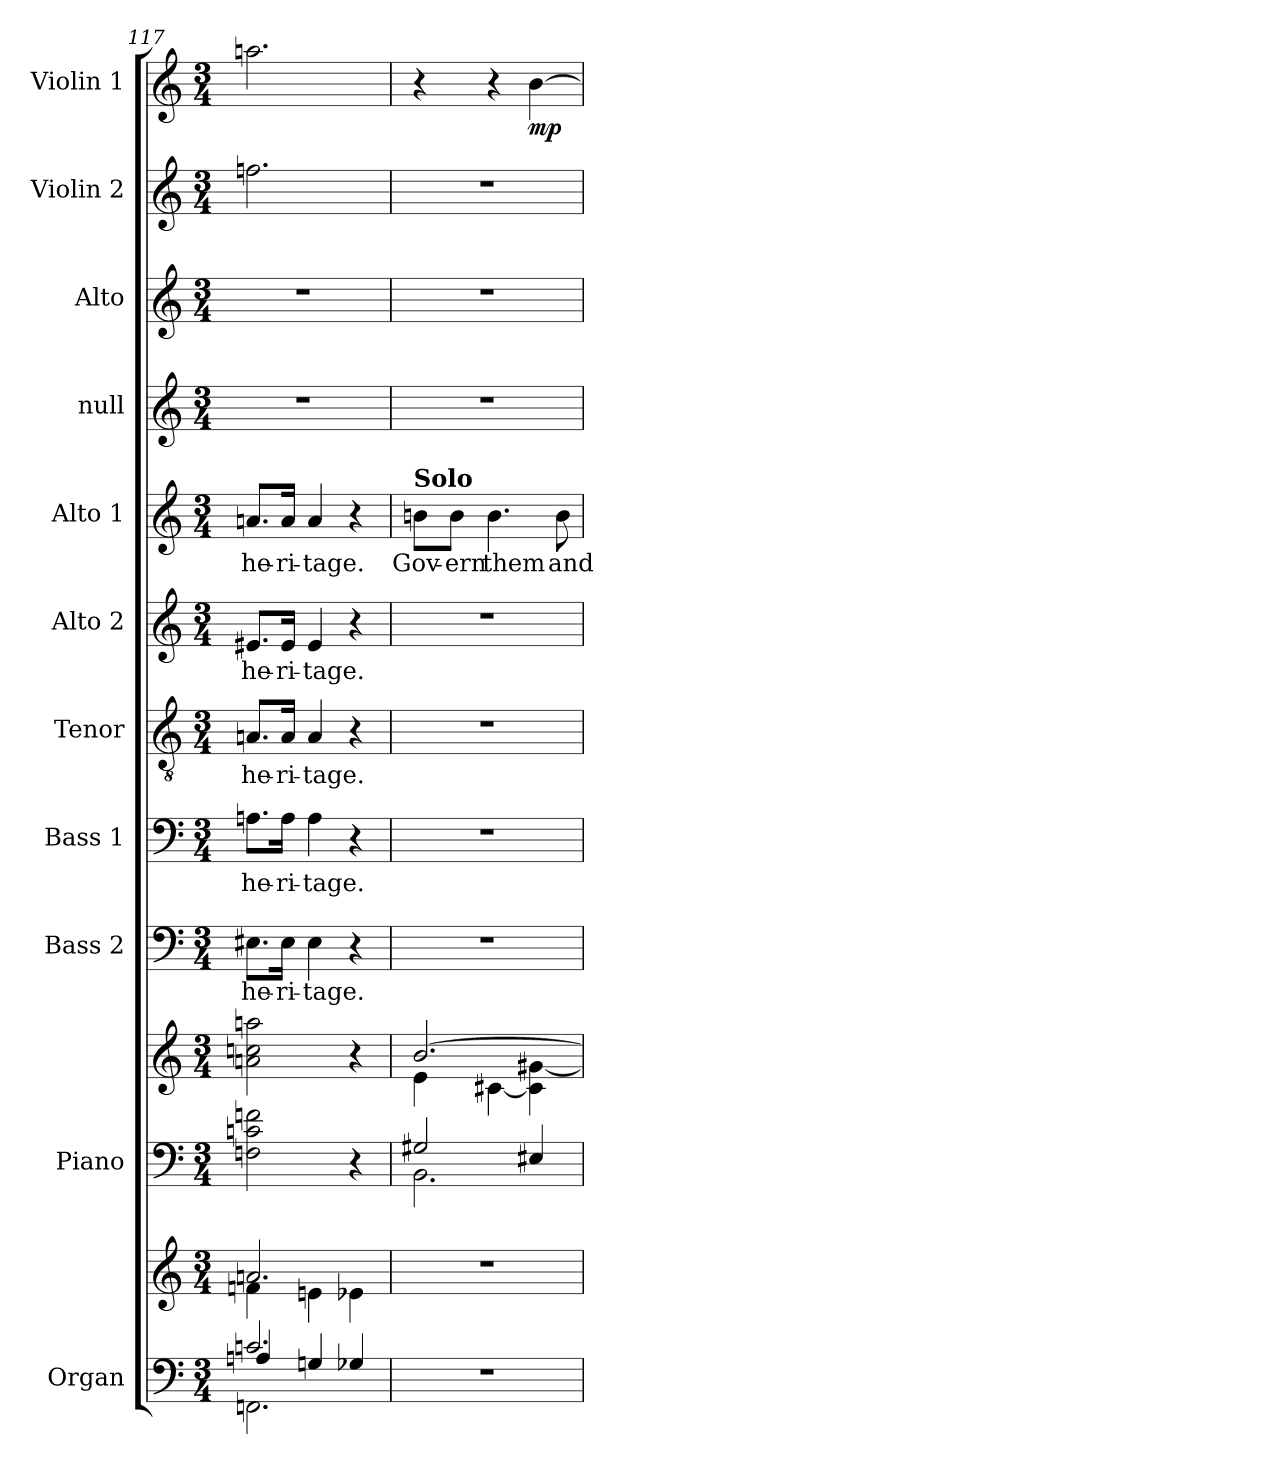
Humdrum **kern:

**kern	**kern	**kern	**kern	**kern	**text	**kern	**text	**kern	**text	**kern	**text	**kern	**text	**kern	**kern	**kern	**kern	**dynam
*part11	*part11	*part10	*part10	*part9	*part9	*part8	*part8	*part7	*part7	*part6	*part6	*part5	*part5	*part4	*part3	*part2	*part1	*part1
*staff13	*staff12	*staff11	*staff10	*staff9	*staff9	*staff8	*staff8	*staff7	*staff7	*staff6	*staff6	*staff5	*staff5	*staff4	*staff3	*staff2	*staff1	*staff1
*I"Organ	*	*I"Piano	*	*I"Bass 2	*	*I"Bass 1	*	*I"Tenor	*	*I"Alto 2	*	*I"Alto 1	*	*I"null	*I"Alto	*I"Violin 2	*I"Violin 1	*
*I'Org.	*	*	*	*I'B. 2	*	*I'B. 1	*	*I'T.	*	*I'A. 2	*	*I'A. 1	*	*	*	*I'Vln. 2	*I'Vln. 1	*
*clefF4	*clefG2	*clefF4	*clefG2	*clefF4	*	*clefF4	*	*clefGv2	*	*clefG2	*	*clefG2	*	*clefG2	*clefG2	*clefG2	*clefG2	*
*k[]	*k[]	*k[]	*k[]	*k[]	*	*k[]	*	*k[]	*	*k[]	*	*k[]	*	*k[]	*k[]	*k[]	*k[]	*
*M3/4	*M3/4	*M3/4	*M3/4	*M3/4	*	*M3/4	*	*M3/4	*	*M3/4	*	*M3/4	*	*M3/4	*M3/4	*M3/4	*M3/4	*
=117	=117	=117	=117	=117	=117	=117	=117	=117	=117	=117	=117	=117	=117	=117	=117	=117	=117	=117
*^	*^	*	*	*	*	*	*	*	*	*	*	*	*	*	*	*	*	*
*	*^	*	*	*	*	*	*	*	*	*	*	*	*	*	*	*	*	*	*	*
!	!	!	!	!	!	!	!	!LO:LY:b	!	!LO:LY:b	!	!LO:LY:b	!	!LO:LY:b	!	!LO:LY:b	!	!	!	!	!
2.cn/	2.FFn\	4An/	2.an/	4fn\	2Fn\ 2cn\ 2fn\	2an\ 2ccn\ 2aan\	8.E#X\L	he-	8.An\L	he-	8.An/L	he-	8.e#X/L	he-	8.an/L	he-	2.r	2.r	2.ffn\	2.aan\	.
!	!	!	!	!	!	!	!	!LO:LY:b	!	!LO:LY:b	!	!LO:LY:b	!	!LO:LY:b	!	!LO:LY:b	!	!	!	!	!
.	.	.	.	.	.	.	16E#\Jk	-ri-	16A\Jk	-ri-	16A/Jk	-ri-	16e#/Jk	-ri-	16a/Jk	-ri-	.	.	.	.	.
!	!	!	!	!	!	!	!	!LO:LY:b	!	!LO:LY:b	!	!LO:LY:b	!	!LO:LY:b	!	!LO:LY:b	!	!	!	!	!
.	.	4Gn/	.	4en\	.	.	4E#\	-tage.	4A\	-tage.	4A/	-tage.	4e#/	-tage.	4a/	-tage.	.	.	.	.	.
.	.	4G-X/	.	4e-X\	4r	4r	4r	.	4r	.	4r	.	4r	.	4r	.	.	.	.	.	.
=118	=118	=118	=118	=118	=118	=118	=118	=118	=118	=118	=118	=118	=118	=118	=118	=118	=118	=118	=118	=118	=118
*	*	*	*	*	*^	*^	*	*	*	*	*	*	*	*	*	*	*	*	*	*	*
!	!	!	!	!	!	!	!	!	!	!	!	!	!	!	!	!	!LO:TX:a:B:t=Solo	!	!	!	!	!	!
!	!	!	!	!	!	!	!	!	!	!	!	!	!	!	!	!	!	!LO:LY:b	!	!	!	!	!
*v	*v	*v	*	*	*	*	*	*	*	*	*	*	*	*	*	*	*	*	*	*	*	*	*
*	*v	*v	*	*	*	*	*	*	*	*	*	*	*	*	*	*	*	*	*	*	*
2.r	2.r	2G#X/	2.BB\	[2.b/	4e\	2.r	.	2.r	.	2.r	.	2.r	.	8bni\L	Gov-	2.r	2.r	2.r	4r	.
!	!	!	!	!	!	!	!	!	!	!	!	!	!	!	!LO:LY:b	!	!	!	!	!
.	.	.	.	.	.	.	.	.	.	.	.	.	.	8b\J	-ern	.	.	.	.	.
!	!	!	!	!	!	!	!	!	!	!	!	!	!	!	!LO:LY:b	!	!	!	!	!
.	.	.	.	.	[4c#X\	.	.	.	.	.	.	.	.	4.b\	them	.	.	.	4r	.
!	!	!	!	!	!	!	!	!	!	!	!	!	!	!	!	!	!	!	!	!LO:DY:b
.	.	4E#X/	.	.	4c#\] [4g#X\	.	.	.	.	.	.	.	.	.	.	.	.	.	[4b\	mp
!	!	!	!	!	!	!	!	!	!	!	!	!	!	!	!LO:LY:b	!	!	!	!	!
.	.	.	.	.	.	.	.	.	.	.	.	.	.	8b\	and	.	.	.	.	.
*	*	*v	*v	*	*	*	*	*	*	*	*	*	*	*	*	*	*	*	*	*
*	*	*	*v	*v	*	*	*	*	*	*	*	*	*	*	*	*	*	*	*
=	=	=	=	=	=	=	=	=	=	=	=	=	=	=	=	=	=	=
*-	*-	*-	*-	*-	*-	*-	*-	*-	*-	*-	*-	*-	*-	*-	*-	*-	*-	*-
